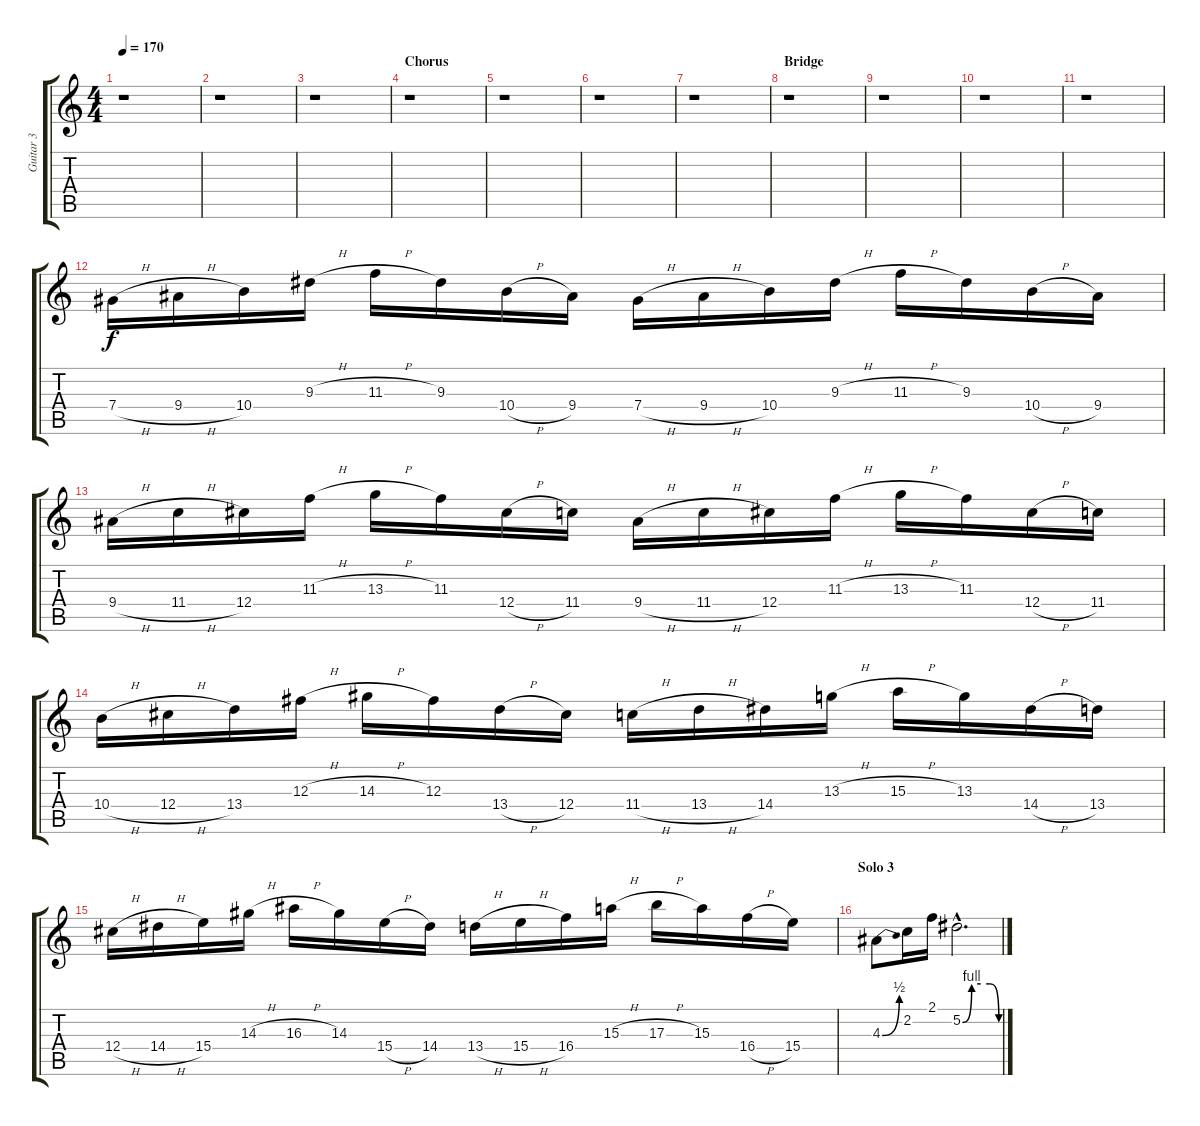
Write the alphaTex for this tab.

\track ("Guitar 3" "Guitar 3") {instrument distortionguitar}
\staff {score tabs}
\tuning (Eb4 Bb3 Gb3 Db3 Ab2 Eb2) {hide}
\ts (4 4)
\tempo 170
\clef g2
\ks c
r.1{dy f} |
r.1 |
r.1 |
\section ("" "Chorus")
r.1 |
r.1 |
r.1 |
r.1 |
\section ("" "Bridge")
r.1 |
r.1 |
r.1 |
r.1 |
7.4{h}.16 9.4{h}.16 10.4.16 9.3{h}.16 11.3{h}.16 9.3.16 10.4{h}.16 9.4.16 7.4{h}.16 9.4{h}.16 10.4.16 9.3{h}.16 11.3{h}.16 9.3.16 10.4{h}.16 9.4.16 |
9.4{h}.16 11.4{h}.16 12.4.16 11.3{h}.16 13.3{h}.16 11.3.16 12.4{h}.16 11.4.16 9.4{h}.16 11.4{h}.16 12.4.16 11.3{h}.16 13.3{h}.16 11.3.16 12.4{h}.16 11.4.16 |
10.4{h}.16 12.4{h}.16 13.4.16 12.3{h}.16 14.3{h}.16 12.3.16 13.4{h}.16 12.4.16 11.4{h}.16 13.4{h}.16 14.4.16 13.3{h}.16 15.3{h}.16 13.3.16 14.4{h}.16 13.4.16 |
12.4{h}.16 14.4{h}.16 15.4.16 14.3{h}.16 16.3{h}.16 14.3.16 15.4{h}.16 14.4.16 13.4{h}.16 15.4{h}.16 16.4.16 15.3{h}.16 17.3{h}.16 15.3.16 16.4{h}.16 15.4.16 |
\section ("" "Solo 3")
4.3{be (bend 0 0 60 2)}.8{volume 16} 2.2.16 2.1.16 5.2{be (custom 0 0 15 4 30 4 45 4 60 0) hac}.2{d}
